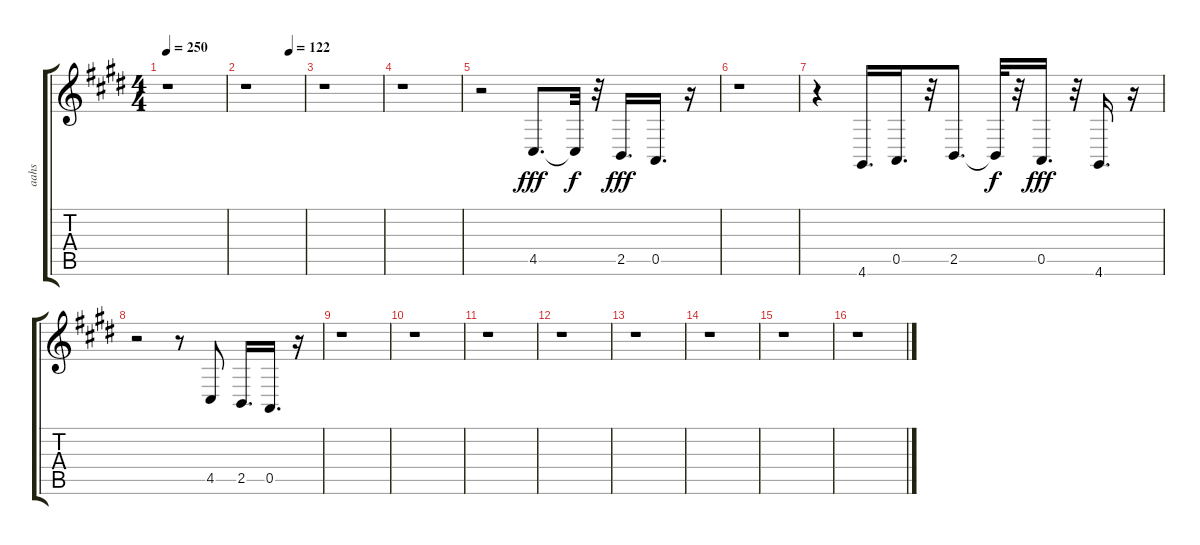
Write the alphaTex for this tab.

\track ("aahs" "aahs") {instrument choiraahs}
\staff {score tabs}
\tuning (E4 B3 G3 D3 A2 E2) {hide}
\ts (4 4)
\tempo 250
\clef g2
\ks e
r.1{dy fff instrument choiraahs} |
\tempo (122 0.75)
r.1 |
r.1 |
r.1 |
r.2 4.5.8{d} 4.5{t}.32{dy f} r.32 2.5.16{d dy fff} 0.5.16{d} r.16 |
r.1 |
r.4 4.6.16{d} 0.5.16{d} r.32 2.5.8{d} 2.5{t}.32{dy f} r.32 0.5.16{d dy fff} r.32 4.6.16{d} r.16 |
r.2 r.8 4.5.8 2.5.16{d} 0.5.16{d} r.16 |
r.1 |
r.1 |
r.1 |
r.1 |
r.1 |
r.1 |
r.1 |
r.1
